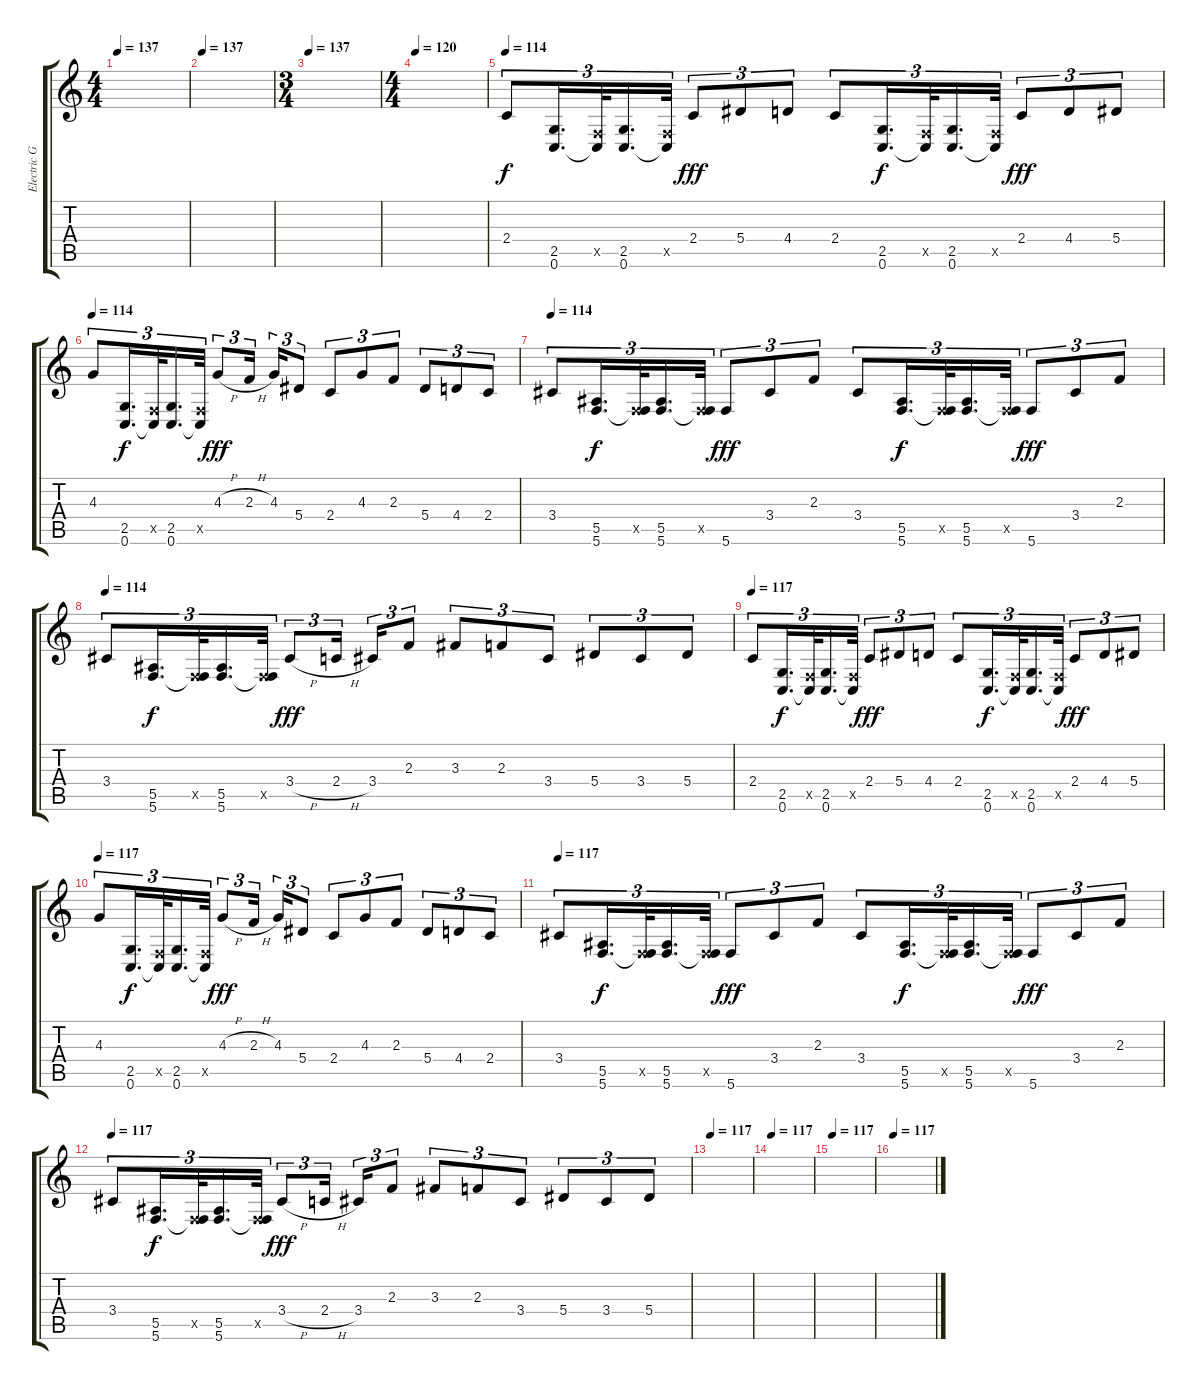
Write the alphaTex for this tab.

\track ("Electric Guitar 3" "Electric G") {instrument distortionguitar}
\staff {score tabs}
\tuning (C4 G3 Eb3 Bb2 F2 C2) {hide}
\ts (4 4)
\tempo 137
\clef g2
\ks c
|
\tempo 137
|
\ts (3 4)
\tempo 137
|
\ts (4 4)
\tempo 120
|
\tempo 114
2.4.8{tu (3 2)} (2.5 0.6).16{d tu (3 2) dy f} (0.5{x} 0.6{t}).32{tu (3 2)} (2.5 0.6).16{d tu (3 2)} (0.5{x} 0.6{t}).32{tu (3 2)} 2.4.8{tu (3 2) dy fff} 5.4.8{tu (3 2)} 4.4.8{tu (3 2)} 2.4.8{tu (3 2)} (2.5 0.6).16{d tu (3 2) dy f} (0.5{x} 0.6{t}).32{tu (3 2)} (2.5 0.6).16{d tu (3 2)} (0.5{x} 0.6{t}).32{tu (3 2)} 2.4.8{tu (3 2) dy fff} 4.4.8{tu (3 2)} 5.4.8{tu (3 2)} |
\tempo 114
4.3.8{tu (3 2)} (2.5 0.6).16{d tu (3 2) dy f} (0.5{x} 0.6{t}).32{tu (3 2)} (2.5 0.6).16{d tu (3 2)} (0.5{x} 0.6{t}).32{tu (3 2)} 4.3{h}.8{tu (3 2) dy fff} 2.3{h}.16{tu (3 2)} 4.3.16{tu (3 2)} 5.4.8{tu (3 2)} 2.4.8{tu (3 2)} 4.3.8{tu (3 2)} 2.3.8{tu (3 2)} 5.4.8{tu (3 2)} 4.4.8{tu (3 2)} 2.4.8{tu (3 2)} |
\tempo 114
3.4.8{tu (3 2)} (5.5 5.6).16{d tu (3 2) dy f} (0.5{x} 5.6{t}).32{tu (3 2)} (5.5 5.6).16{d tu (3 2)} (0.5{x} 5.6{t}).32{tu (3 2)} 5.6.8{tu (3 2) dy fff} 3.4.8{tu (3 2)} 2.3.8{tu (3 2)} 3.4.8{tu (3 2)} (5.5 5.6).16{d tu (3 2) dy f} (0.5{x} 5.6{t}).32{tu (3 2)} (5.5 5.6).16{d tu (3 2)} (0.5{x} 5.6{t}).32{tu (3 2)} 5.6.8{tu (3 2) dy fff} 3.4.8{tu (3 2)} 2.3.8{tu (3 2)} |
\tempo 114
3.4.8{tu (3 2)} (5.5 5.6).16{d tu (3 2) dy f} (0.5{x} 5.6{t}).32{tu (3 2)} (5.5 5.6).16{d tu (3 2)} (0.5{x} 5.6{t}).32{tu (3 2)} 3.4{h}.8{tu (3 2) dy fff} 2.4{h}.16{tu (3 2)} 3.4.16{tu (3 2)} 2.3.8{tu (3 2)} 3.3.8{tu (3 2)} 2.3.8{tu (3 2)} 3.4.8{tu (3 2)} 5.4.8{tu (3 2)} 3.4.8{tu (3 2)} 5.4.8{tu (3 2)} |
\tempo 117
2.4.8{tu (3 2)} (2.5 0.6).16{d tu (3 2) dy f} (0.5{x} 0.6{t}).32{tu (3 2)} (2.5 0.6).16{d tu (3 2)} (0.5{x} 0.6{t}).32{tu (3 2)} 2.4.8{tu (3 2) dy fff} 5.4.8{tu (3 2)} 4.4.8{tu (3 2)} 2.4.8{tu (3 2)} (2.5 0.6).16{d tu (3 2) dy f} (0.5{x} 0.6{t}).32{tu (3 2)} (2.5 0.6).16{d tu (3 2)} (0.5{x} 0.6{t}).32{tu (3 2)} 2.4.8{tu (3 2) dy fff} 4.4.8{tu (3 2)} 5.4.8{tu (3 2)} |
\tempo 117
4.3.8{tu (3 2)} (2.5 0.6).16{d tu (3 2) dy f} (0.5{x} 0.6{t}).32{tu (3 2)} (2.5 0.6).16{d tu (3 2)} (0.5{x} 0.6{t}).32{tu (3 2)} 4.3{h}.8{tu (3 2) dy fff} 2.3{h}.16{tu (3 2)} 4.3.16{tu (3 2)} 5.4.8{tu (3 2)} 2.4.8{tu (3 2)} 4.3.8{tu (3 2)} 2.3.8{tu (3 2)} 5.4.8{tu (3 2)} 4.4.8{tu (3 2)} 2.4.8{tu (3 2)} |
\tempo 117
3.4.8{tu (3 2)} (5.5 5.6).16{d tu (3 2) dy f} (0.5{x} 5.6{t}).32{tu (3 2)} (5.5 5.6).16{d tu (3 2)} (0.5{x} 5.6{t}).32{tu (3 2)} 5.6.8{tu (3 2) dy fff} 3.4.8{tu (3 2)} 2.3.8{tu (3 2)} 3.4.8{tu (3 2)} (5.5 5.6).16{d tu (3 2) dy f} (0.5{x} 5.6{t}).32{tu (3 2)} (5.5 5.6).16{d tu (3 2)} (0.5{x} 5.6{t}).32{tu (3 2)} 5.6.8{tu (3 2) dy fff} 3.4.8{tu (3 2)} 2.3.8{tu (3 2)} |
\tempo 117
3.4.8{tu (3 2)} (5.5 5.6).16{d tu (3 2) dy f} (0.5{x} 5.6{t}).32{tu (3 2)} (5.5 5.6).16{d tu (3 2)} (0.5{x} 5.6{t}).32{tu (3 2)} 3.4{h}.8{tu (3 2) dy fff} 2.4{h}.16{tu (3 2)} 3.4.16{tu (3 2)} 2.3.8{tu (3 2)} 3.3.8{tu (3 2)} 2.3.8{tu (3 2)} 3.4.8{tu (3 2)} 5.4.8{tu (3 2)} 3.4.8{tu (3 2)} 5.4.8{tu (3 2)} |
\tempo 117
|
\tempo 117
|
\tempo 117
|
\tempo 117
